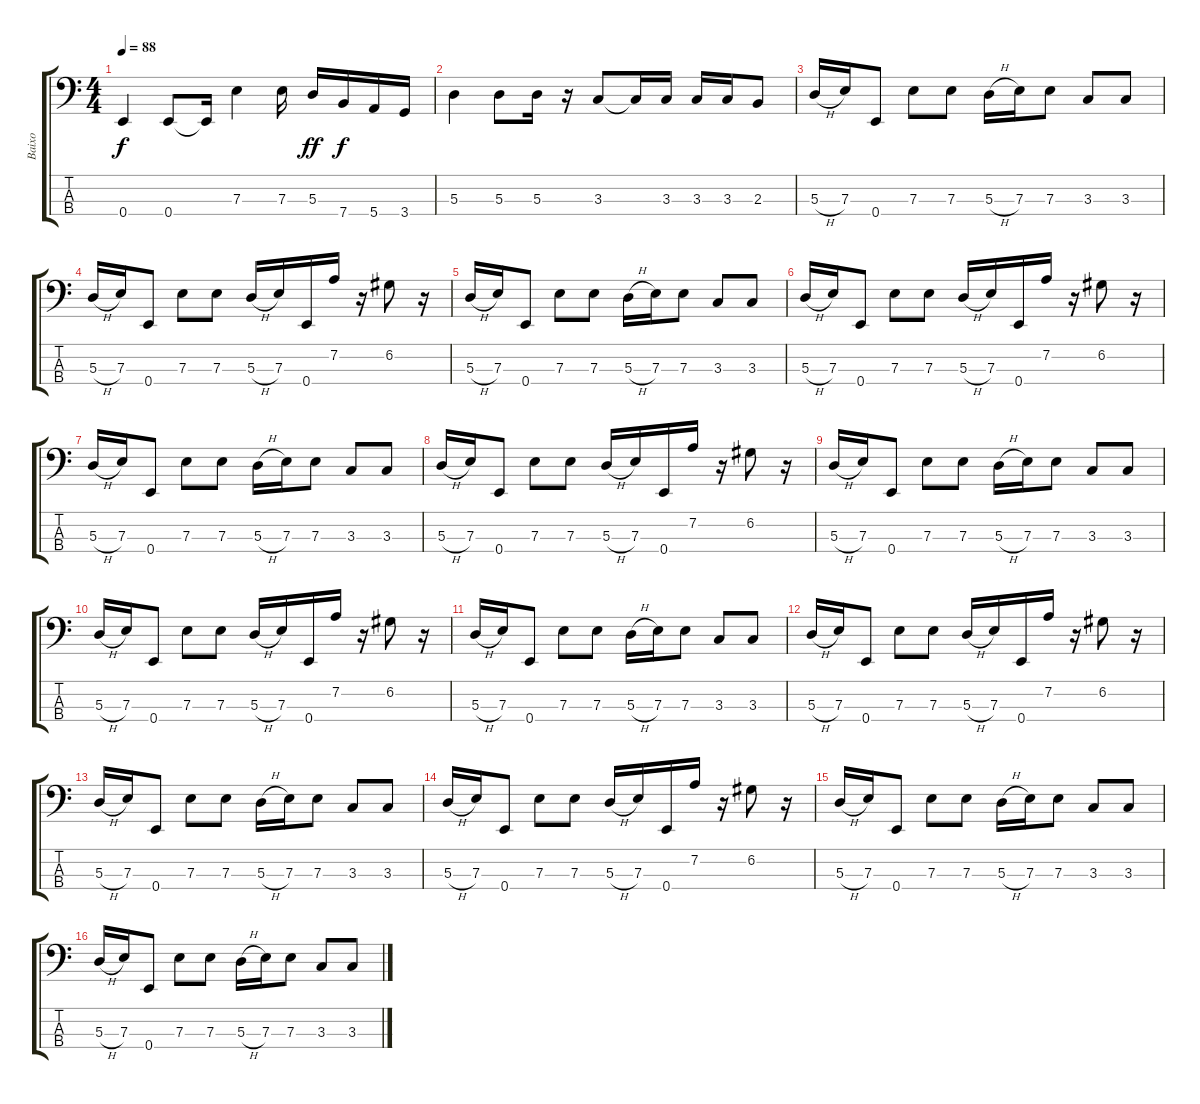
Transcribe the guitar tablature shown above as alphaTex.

\track ("Baixo" "Baixo") {instrument electricbassfinger}
\staff {score tabs}
\tuning (G2 D2 A1 E1) {hide}
\ts (4 4)
\tempo 88
\clef f4
\ks c
0.4.4{dy f} 0.4.8 0.4{t}.16 7.3.4 7.3.16 5.3.16{dy ff} 7.4.16{dy f} 5.4.16 3.4.16 |
5.3.4 5.3.8 5.3.16 r.16 3.3.8 3.3{t}.16 3.3.16 3.3.16 3.3.16 2.3.8 |
5.3{h}.16 7.3.16 0.4.8 7.3.8 7.3.8 5.3{h}.16 7.3.16 7.3.8 3.3.8 3.3.8 |
5.3{h}.16 7.3.16 0.4.8 7.3.8 7.3.8 5.3{h}.16 7.3.16 0.4.16 7.2.16 r.16 6.2.8 r.16 |
5.3{h}.16 7.3.16 0.4.8 7.3.8 7.3.8 5.3{h}.16 7.3.16 7.3.8 3.3.8 3.3.8 |
5.3{h}.16 7.3.16 0.4.8 7.3.8 7.3.8 5.3{h}.16 7.3.16 0.4.16 7.2.16 r.16 6.2.8 r.16 |
5.3{h}.16 7.3.16 0.4.8 7.3.8 7.3.8 5.3{h}.16 7.3.16 7.3.8 3.3.8 3.3.8 |
5.3{h}.16 7.3.16 0.4.8 7.3.8 7.3.8 5.3{h}.16 7.3.16 0.4.16 7.2.16 r.16 6.2.8 r.16 |
5.3{h}.16 7.3.16 0.4.8 7.3.8 7.3.8 5.3{h}.16 7.3.16 7.3.8 3.3.8 3.3.8 |
5.3{h}.16 7.3.16 0.4.8 7.3.8 7.3.8 5.3{h}.16 7.3.16 0.4.16 7.2.16 r.16 6.2.8 r.16 |
5.3{h}.16 7.3.16 0.4.8 7.3.8 7.3.8 5.3{h}.16 7.3.16 7.3.8 3.3.8 3.3.8 |
5.3{h}.16 7.3.16 0.4.8 7.3.8 7.3.8 5.3{h}.16 7.3.16 0.4.16 7.2.16 r.16 6.2.8 r.16 |
5.3{h}.16 7.3.16 0.4.8 7.3.8 7.3.8 5.3{h}.16 7.3.16 7.3.8 3.3.8 3.3.8 |
5.3{h}.16 7.3.16 0.4.8 7.3.8 7.3.8 5.3{h}.16 7.3.16 0.4.16 7.2.16 r.16 6.2.8 r.16 |
5.3{h}.16 7.3.16 0.4.8 7.3.8 7.3.8 5.3{h}.16 7.3.16 7.3.8 3.3.8 3.3.8 |
5.3{h}.16 7.3.16 0.4.8 7.3.8 7.3.8 5.3{h}.16 7.3.16 7.3.8 3.3.8 3.3.8
